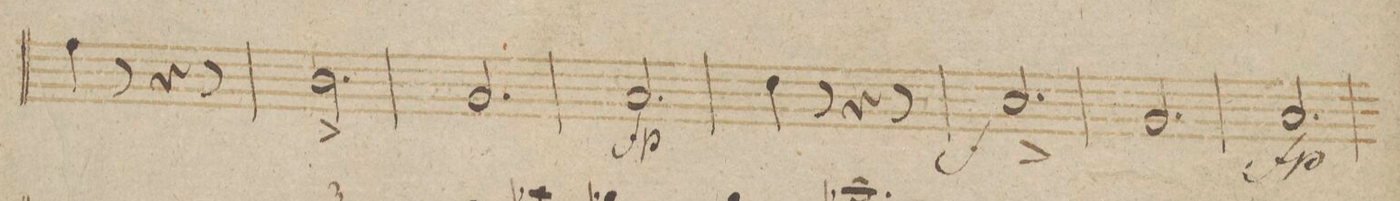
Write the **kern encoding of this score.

**kern	**dynam
*I"Fagotto Imo	*
*clefF4	*
*k[b-]	*
*M6/8	*
4A\	.
8r	.
4r	.
8r	.
=16	=16
*2\right	*
2.D^<\	.
=17	=17
2.BB-/	.
=18	=18
2.C/	fp
=19	=19
4F\	.
8r	.
4r	.
8r	.
=20	=20
2.D^</	f
=21	=21
2.BB-/	.
=22	=22
2.C/	fp
=23	=23
*-	*-
